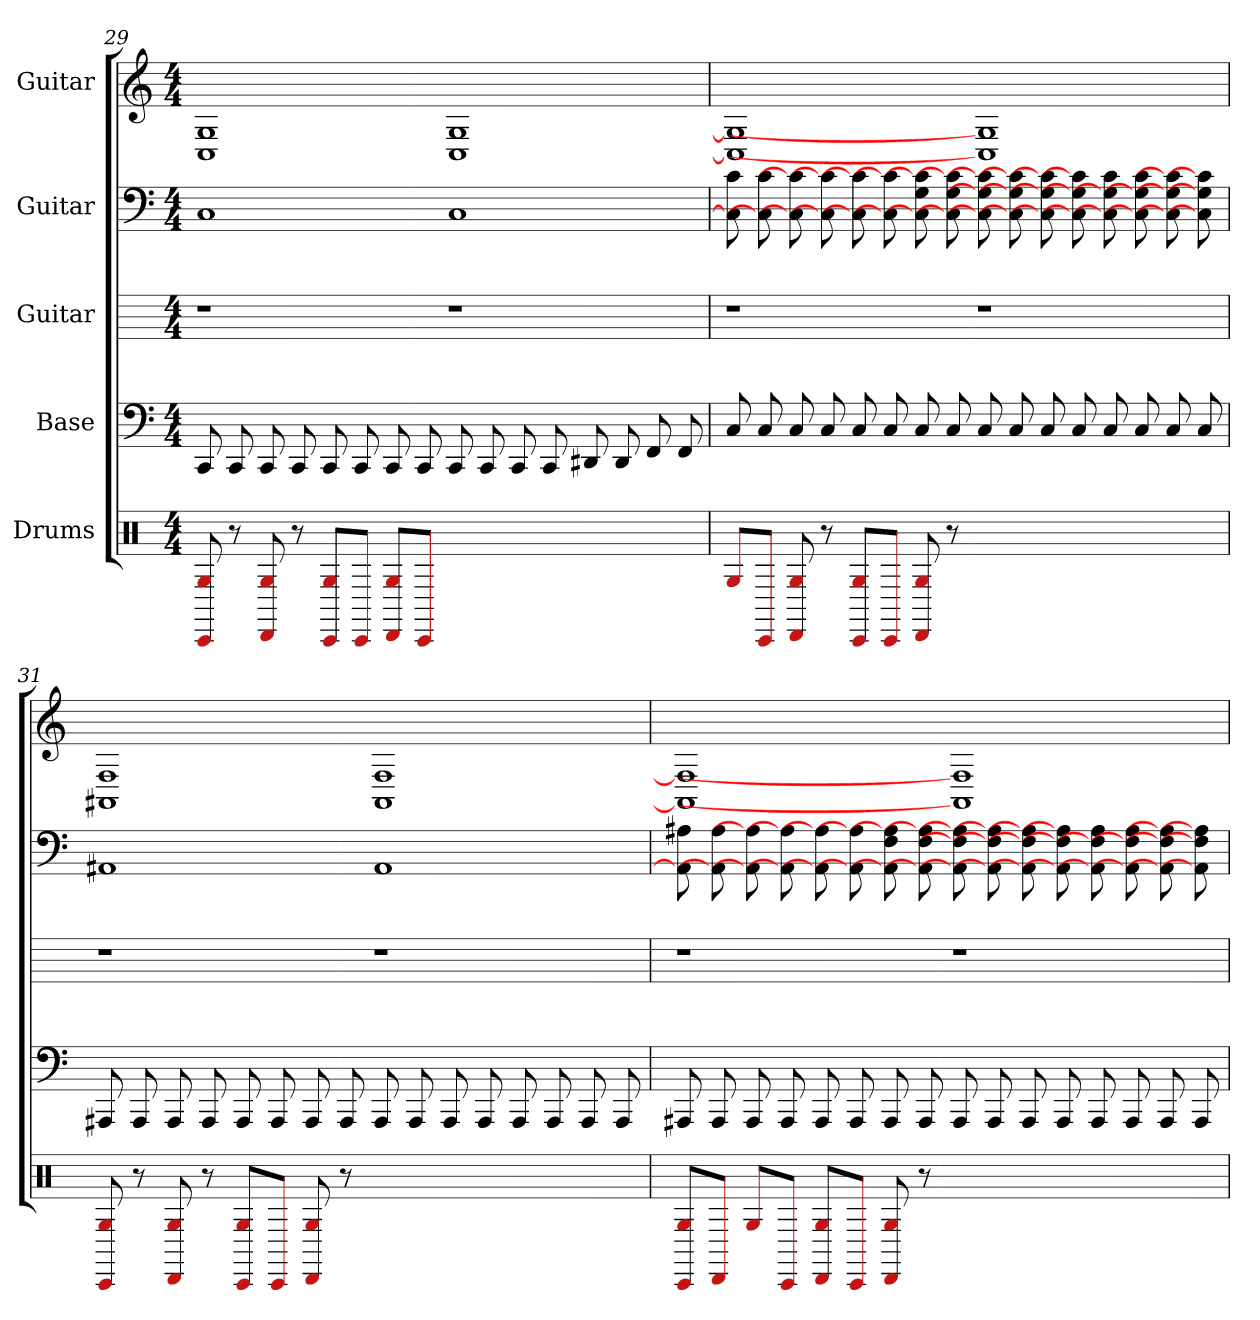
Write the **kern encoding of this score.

**kern	**kern	**kern	**kern	**kern
*part5	*part4	*part3	*part2	*part1
*staff5	*staff4	*staff3	*staff2	*staff1
*I"Drums	*I"Base	*I"Guitar	*I"Guitar	*I"Guitar
*clefX	*	*	*	*
*k[]	*k[]	*k[]	*k[]	*k[]
*M4/4	*M4/4	*M4/4	*M4/4	*M4/4
=29	=29	=29	=29	=29
8G 8CC	8CC	1r	1C	1G 1C
8r	8CC	.	.	.
8G 8DD	8CC	.	.	.
8r	8CC	.	.	.
8G/ 8CC/L	8CC	.	.	.
8CC/J	8CC	.	.	.
8G/ 8DD/L	8CC	.	.	.
8CC/J	8CC	.	.	.
1ryy	8CC	1r	1C	1G 1C
.	8CC	.	.	.
.	8CC	.	.	.
.	8CC	.	.	.
.	8DD#	.	.	.
.	8DD#	.	.	.
.	8FF	.	.	.
.	8FF	.	.	.
=30	=30	=30	=30	=30
8G/L	8C	1r	8c 8C]	1G] 1C]
8CC/J	8C	.	8c 8C]	.
8G 8DD	8C	.	8c] 8C]	.
8r	8C	.	8c] 8C]	.
8G/ 8CC/L	8C	.	8c] 8C]	.
8CC/J	8C	.	8c] 8C]	.
8G 8DD	8C	.	8c] 8G 8C]	.
8r	8C	.	8c] 8G 8C]	.
1ryy	8C	1r	8c] 8G] 8C]	1G] 1C]
.	8C	.	8c] 8G] 8C]	.
.	8C	.	8c] 8G] 8C]	.
.	8C	.	8c] 8G] 8C]	.
.	8C	.	8c 8G] 8C]	.
.	8C	.	8c 8G] 8C]	.
.	8C	.	8c] 8G] 8C]	.
.	8C	.	8c] 8G] 8C]	.
=31	=31	=31	=31	=31
8G 8CC	8AAA#	1r	1AA#	1F 1AA#
8r	8AAA#	.	.	.
8G 8DD	8AAA#	.	.	.
8r	8AAA#	.	.	.
8G/ 8CC/L	8AAA#	.	.	.
8CC/J	8AAA#	.	.	.
8G 8DD	8AAA#	.	.	.
8r	8AAA#	.	.	.
1ryy	8AAA#	1r	1AA#	1F 1AA#
.	8AAA#	.	.	.
.	8AAA#	.	.	.
.	8AAA#	.	.	.
.	8AAA#	.	.	.
.	8AAA#	.	.	.
.	8AAA#	.	.	.
.	8AAA#	.	.	.
=32	=32	=32	=32	=32
8G/ 8CC/L	8AAA#	1r	8A# 8AA#]	1F] 1AA#]
8DD/J	8AAA#	.	8A# 8AA#]	.
8G/L	8AAA#	.	8A#] 8AA#]	.
8CC/J	8AAA#	.	8A#] 8AA#]	.
8G/ 8DD/L	8AAA#	.	8A#] 8AA#]	.
8CC/J	8AAA#	.	8A#] 8AA#]	.
8G 8DD	8AAA#	.	8A#] 8F 8AA#]	.
8r	8AAA#	.	8A#] 8F 8AA#]	.
1ryy	8AAA#	1r	8A#] 8F] 8AA#]	1F] 1AA#]
.	8AAA#	.	8A#] 8F] 8AA#]	.
.	8AAA#	.	8A#] 8F] 8AA#]	.
.	8AAA#	.	8A#] 8F] 8AA#]	.
.	8AAA#	.	8A# 8F] 8AA#]	.
.	8AAA#	.	8A# 8F] 8AA#]	.
.	8AAA#	.	8A#] 8F] 8AA#]	.
.	8AAA#	.	8A#] 8F] 8AA#]	.
=	=	=	=	=
*-	*-	*-	*-	*-
